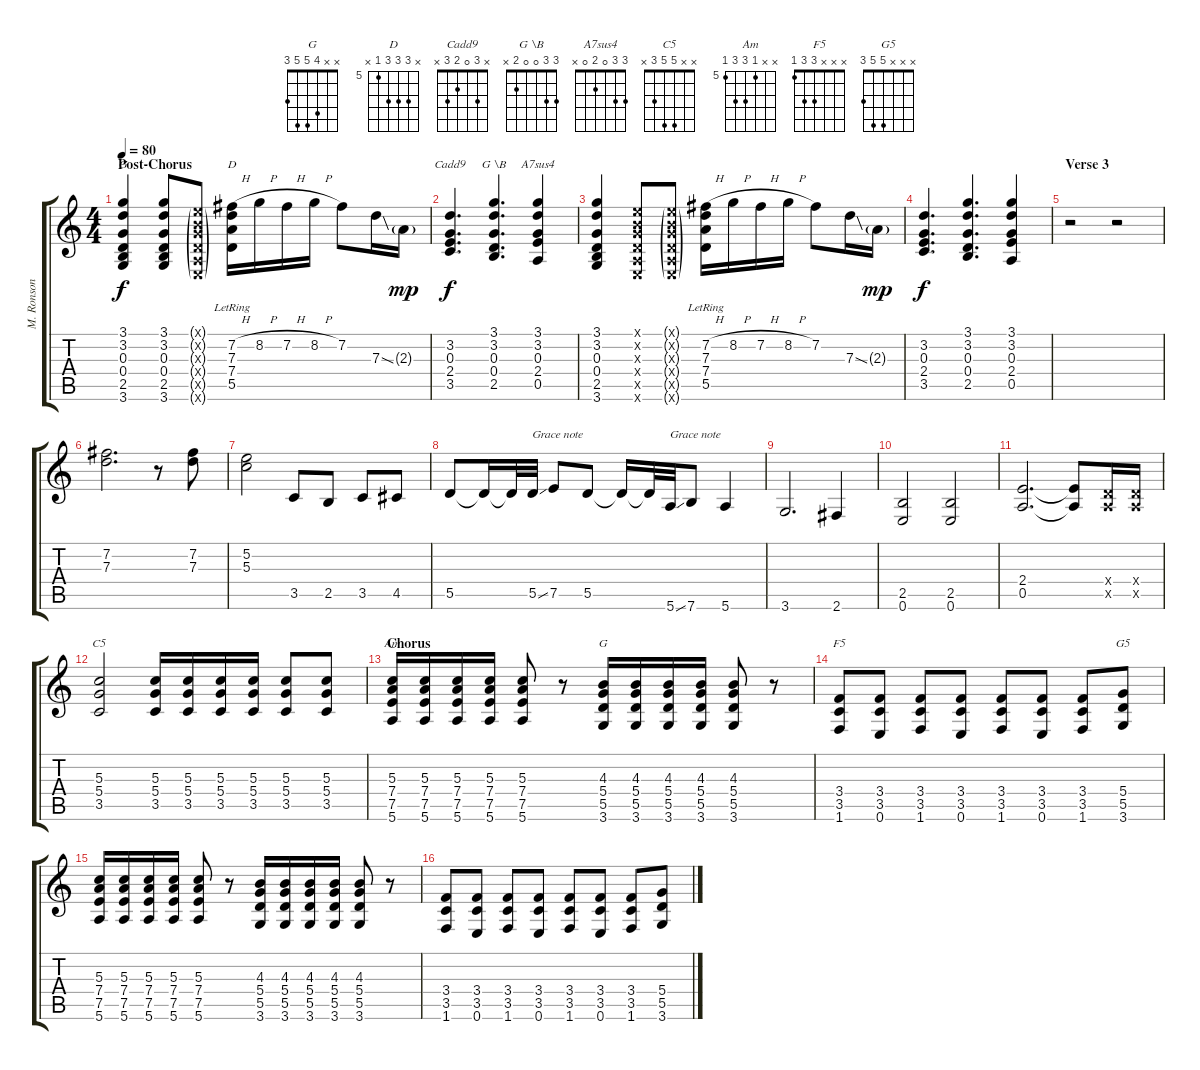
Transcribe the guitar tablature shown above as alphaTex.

\track ("M. Ronson (Guitar I)" "M. Ronson ") {instrument distortionguitar}
\staff {score tabs}
\tuning (E4 B3 G3 D3 A2 E2) {hide}
\chord ("G" 3 3 0 0 2 3)
\chord ("D" x 7 7 7 5 x) {firstfret 5}
\chord ("Cadd9" x 3 0 2 3 x)
\chord ("G \\B" 3 3 0 0 2 x)
\chord ("A7sus4" 3 3 0 2 0 x)
\chord ("C5" x x 5 5 3 x)
\chord ("Am" x x 5 7 7 5) {firstfret 5}
\chord ("G" x x 4 5 5 3)
\chord ("F5" x x x 3 3 1)
\chord ("G5" x x x 5 5 3)
\ts (4 4)
\section ("" "Post-Chorus")
\tempo 80
\clef g2
\ks c
(3.1 3.2 0.3 0.4 2.5 3.6).4{ch "G" dy f} (3.1 3.2 0.3 0.4 2.5 3.6).8 (0.1{g x} 0.2{g x} 0.3{g x} 0.4{g x} 0.5{g x} 0.6{g x}).8 (7.2{h} 7.3{lr} 7.4{lr} 5.5{lr}).16{ch "D"} 8.2{h}.16 7.2{h}.16 8.2{h}.16 7.2.8 7.3{ss}.16 2.3{g}.16{dy mp} |
(3.2 0.3 2.4 3.5).4{d ch "Cadd9" dy f} (3.1 3.2 0.3 0.4 2.5).4{d ch "G \\B"} (3.1 3.2 0.3 2.4 0.5).4{ch "A7sus4"} |
(3.1 3.2 0.3 0.4 2.5 3.6).4 (0.1{x} 0.2{x} 0.3{x} 0.4{x} 0.5{x} 0.6{x}).8 (0.1{g x} 0.2{g x} 0.3{g x} 0.4{g x} 0.5{g x} 0.6{g x}).8 (7.2{h} 7.3{lr} 7.4{lr} 5.5{lr}).16 8.2{h}.16 7.2{h}.16 8.2{h}.16 7.2.8 7.3{ss}.16 2.3{g}.16{dy mp} |
(3.2 0.3 2.4 3.5).4{d dy f} (3.1 3.2 0.3 0.4 2.5).4{d} (3.1 3.2 0.3 2.4 0.5).4 |
\section ("" "Verse 3")
r.2 r.2 |
(7.2 7.3).2{d} r.8 (7.2 7.3).8 |
(5.2 5.3).2 3.5.8 2.5.8 3.5.8 4.5.8 |
5.5.8 5.5{t}.16 5.5{t}.32 5.5{ss}.32{txt "Grace note"} 7.5.8 5.5.8 5.5{t}.16 5.5{t}.32 5.6{ss}.32{txt "Grace note"} 7.6.8 5.6.4 |
3.6.2{d} 2.6.4 |
(2.5 0.6).2 (2.5 0.6).2 |
(2.4 0.5).2{d} (2.4{t} 0.5{t}).8 (0.4{x} 0.5{x}).16 (0.4{x} 0.5{x}).16 |
(5.3 5.4 3.5).2{ch "C5"} (5.3 5.4 3.5).16 (5.3 5.4 3.5).16 (5.3 5.4 3.5).16 (5.3 5.4 3.5).16 (5.3 5.4 3.5).8 (5.3 5.4 3.5).8 |
\section ("" "Chorus")
(5.3 7.4 7.5 5.6).16{ch "Am"} (5.3 7.4 7.5 5.6).16 (5.3 7.4 7.5 5.6).16 (5.3 7.4 7.5 5.6).16 (5.3 7.4 7.5 5.6).8 r.8 (4.3 5.4 5.5 3.6).16{ch "G"} (4.3 5.4 5.5 3.6).16 (4.3 5.4 5.5 3.6).16 (4.3 5.4 5.5 3.6).16 (4.3 5.4 5.5 3.6).8 r.8 |
(3.4 3.5 1.6).8{ch "F5"} (3.4 3.5 0.6).8 (3.4 3.5 1.6).8 (3.4 3.5 0.6).8 (3.4 3.5 1.6).8 (3.4 3.5 0.6).8 (3.4 3.5 1.6).8 (5.4 5.5 3.6).8{ch "G5"} |
(5.3 7.4 7.5 5.6).16 (5.3 7.4 7.5 5.6).16 (5.3 7.4 7.5 5.6).16 (5.3 7.4 7.5 5.6).16 (5.3 7.4 7.5 5.6).8 r.8 (4.3 5.4 5.5 3.6).16 (4.3 5.4 5.5 3.6).16 (4.3 5.4 5.5 3.6).16 (4.3 5.4 5.5 3.6).16 (4.3 5.4 5.5 3.6).8 r.8 |
(3.4 3.5 1.6).8 (3.4 3.5 0.6).8 (3.4 3.5 1.6).8 (3.4 3.5 0.6).8 (3.4 3.5 1.6).8 (3.4 3.5 0.6).8 (3.4 3.5 1.6).8 (5.4 5.5 3.6).8
